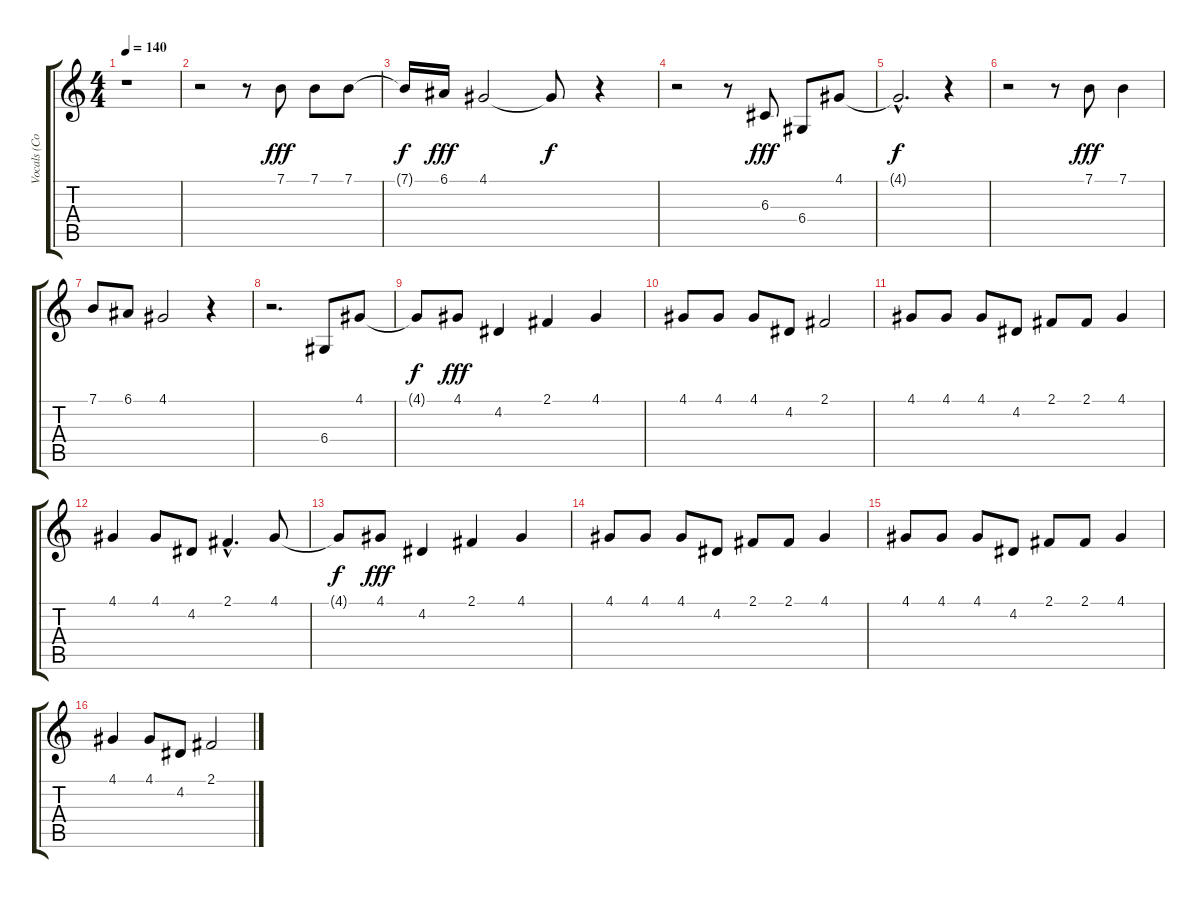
\track ("Vocals (Corin)" "Vocals (Co") {instrument synthvoice}
\staff {score tabs}
\tuning (E4 B3 G3 D3 A2 E2) {hide}
\ts (4 4)
\tempo 140
\clef g2
\ks c
r.1{dy fff} |
r.2 r.8 7.1.8 7.1.8 7.1.8 |
7.1{t}.16{dy f} 6.1.16{dy fff} 4.1.2 4.1{t}.8{dy f} r.4 |
r.2 r.8 6.3.8{dy fff} 6.4.8 4.1.8 |
4.1{hac t}.2{d dy f} r.4 |
r.2 r.8 7.1.8{dy fff} 7.1.4 |
7.1.8 6.1.8 4.1.2 r.4 |
r.2{d} 6.4.8 4.1.8 |
4.1{t}.8{dy f} 4.1.8{dy fff} 4.2.4 2.1.4 4.1.4 |
4.1.8 4.1.8 4.1.8 4.2.8 2.1.2 |
4.1.8 4.1.8 4.1.8 4.2.8 2.1.8 2.1.8 4.1.4 |
4.1.4 4.1.8 4.2.8 2.1{hac}.4{d} 4.1.8 |
4.1{t}.8{dy f} 4.1.8{dy fff} 4.2.4 2.1.4 4.1.4 |
4.1.8 4.1.8 4.1.8 4.2.8 2.1.8 2.1.8 4.1.4 |
4.1.8 4.1.8 4.1.8 4.2.8 2.1.8 2.1.8 4.1.4 |
4.1.4 4.1.8 4.2.8 2.1.2
